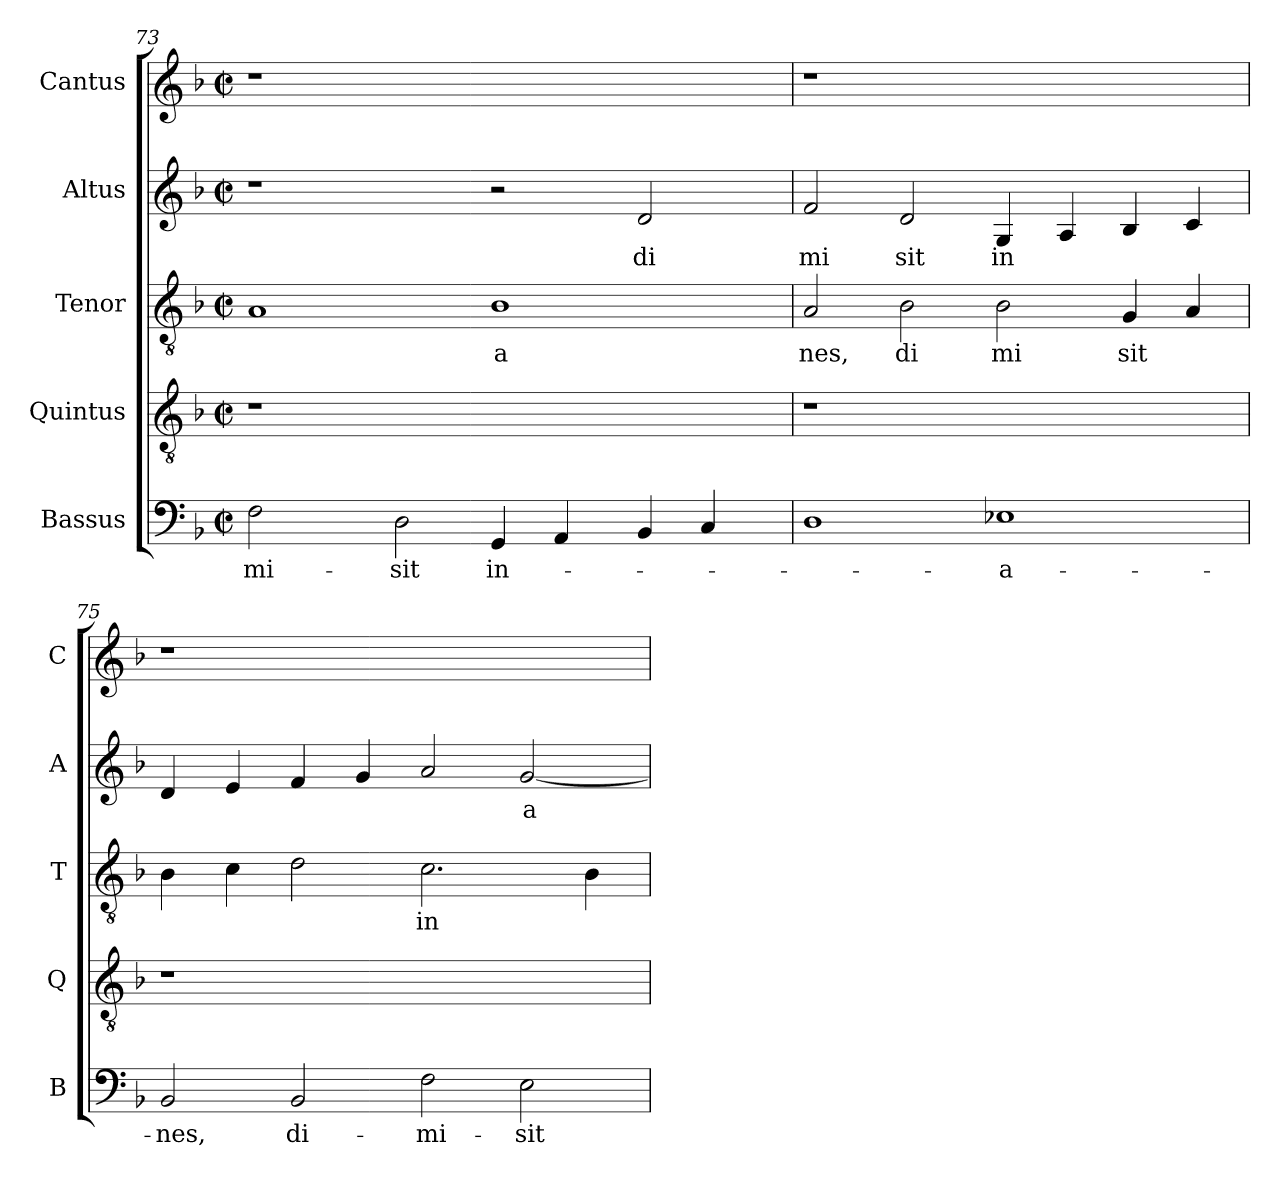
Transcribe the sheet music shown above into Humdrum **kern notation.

**kern	**text	**kern	**kern	**text	**kern	**text	**kern
*part5	*part5	*part4	*part3	*part3	*part2	*part2	*part1
*staff5	*staff5	*staff4	*staff3	*staff3	*staff2	*staff2	*staff1
*I"Bassus	*	*I"Quintus	*I"Tenor	*	*I"Altus	*	*I"Cantus
*I'B	*	*I'Q	*I'T	*	*I'A	*	*I'C
!!LO:LB:g=z
*clefF4	*	*clefGv2	*clefGv2	*	*clefG2	*	*clefG2
*k[b-]	*	*k[b-]	*k[b-]	*	*k[b-]	*	*k[b-]
*F:	*	*F:	*F:	*	*F:	*	*F:
*M2/2	*	*M2/2	*M2/2	*	*M2/2	*	*M2/2
*met(c|)	*	*met(c|)	*met(c|)	*	*met(c|)	*	*met(c|)
=73	=73	=73	=73	=73	=73	=73	=73
!	!LO:LY:b:cj	!	!	!	!	!	!
*	*	*	*^	*	*	*	*
2F\	mi-	1r	1A	4ryy	.	1r	.	1r
.	.	.	.	16..ryy	.	.	.	.
.	.	.	.	1ryy	.	.	.	.
!	!LO:LY:b:cj	!	!	!	!	!	!	!
2D\	-sit	.	.	.	.	.	.	.
!	!LO:LY:b:cj	!	!	!	!LO:LY:b:cj	!	!	!
4GG/	in-	1ryy	1B-	.	a	2r	.	1ryy
4AA/	.	.	.	.	.	.	.	.
.	.	.	.	2ryy	.	.	.	.
!	!	!	!	!	!	!	!LO:LY:b:cj	!
4BB-/	.	.	.	.	.	2d/	di	.
4C/	.	.	.	.	.	.	.	.
.	.	.	.	8ryy	.	.	.	.
.	.	.	.	64ryy	.	.	.	.
=74	=74	=74	=74	=74	=74	=74	=74	=74
!	!	!	!	!	!LO:LY:b:cj	!	!LO:LY:b:cj	!
*	*	*	*v	*v	*	*	*	*
1D	.	1r	2A/	nes,	2f/	mi	1r
!	!	!	!	!LO:LY:b:cj	!	!LO:LY:b:cj	!
.	.	.	2B-\	di	2d/	sit	.
!	!LO:LY:b:cj	!	!	!LO:LY:b:cj	!	!LO:LY:b:cj	!
1E-X	-a-	1ryy	2B-\	mi	4G/	in	1ryy
.	.	.	.	.	4A/	.	.
!	!	!	!	!LO:LY:b	!	!	!
.	.	.	4G/	sit	4B-/	.	.
.	.	.	4A/	.	4c/	.	.
=75	=75	=75	=75	=75	=75	=75	=75
!	!LO:LY:b:cj	!	!	!	!	!	!
2BB-/	-nes,	1r	4B-\	.	4d/	.	1r
.	.	.	4c\	.	4e/	.	.
!	!LO:LY:b:cj	!	!	!	!	!	!
2BB-/	di-	.	2d\	.	4f/	.	.
.	.	.	.	.	4g/	.	.
!	!LO:LY:b:cj	!	!	!LO:LY:b:cj	!	!	!
2F\	-mi-	1ryy	2.c\	in	2a/	.	1ryy
!	!LO:LY:b:cj	!	!	!	!	!LO:LY:b:cj	!
2E\	-sit	.	.	.	[<2g/	a	.
.	.	.	4B-\	.	.	.	.
=	=	=	=	=	=	=	=
*-	*-	*-	*-	*-	*-	*-	*-
